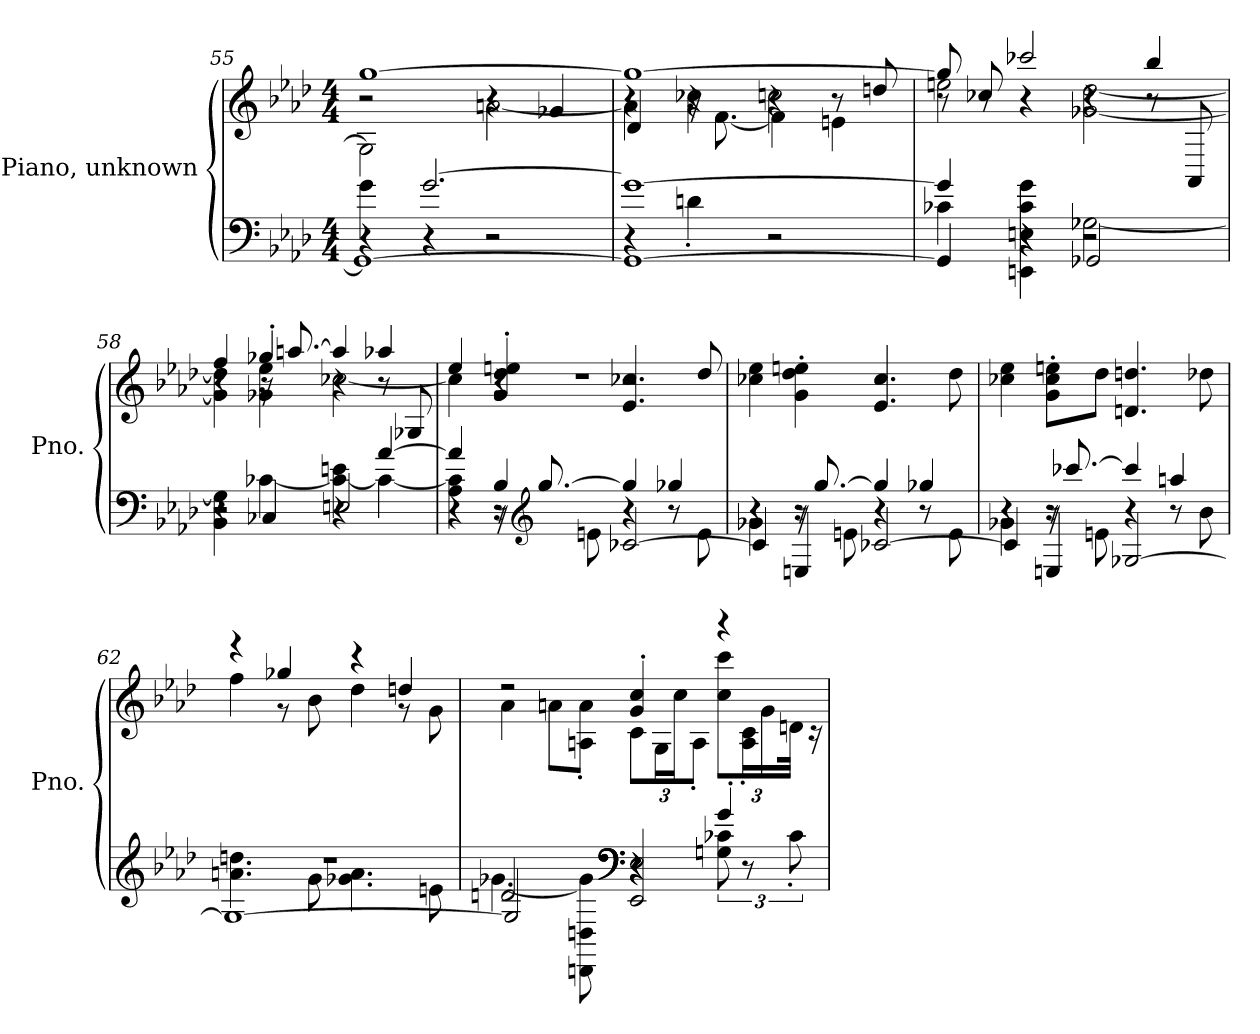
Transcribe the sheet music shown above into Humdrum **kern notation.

**kern	**kern
*part1	*part1
*staff2	*staff1
*I"Piano, unknown	*
*I'Pno.	*
*clefF4	*clefG2
*k[b-e-a-d-]	*k[b-e-a-d-]
*M4/4	*M4/4
=55	=55
*^	*^
*	*^	*	*^
4r	4g\	1GG_	[1gg	2G\]	2r
[2.g/	4r	.	.	.	.
.	2r	.	.	[2an\	4r
.	.	.	.	.	4g-X/
=56	=56	=56	=56	=56	=56
*	*	*	*	*	*^
1g_	4r	1GG_	1gg_	4a\]	4d-/	4r
.	4dn'\	.	.	4cc-X\	4r	16r
.	.	.	.	.	.	[8.f\
.	2r	.	.	2ccn\	4r	4f\]
.	.	.	.	.	8r	4en\
.	.	.	.	.	8ddn/	.
*	*	*	*	*	*v	*v
!!LO:LB:g=z
=57	=57	=57	=57	=57	=57
4g/]	4c-X\	4GG/]	8gg/]	2een\	8r
.	.	.	8r	.	8cc-X/
4r	4EEn\ 4En\ 4c-\ 4g\	4r	2ccc-X/	.	4r
2r	[2G-X\	2GG-X/	.	[2g-X\ [2dd-\	4r
.	.	.	4bb-/	.	8r
.	.	.	.	.	8AA-/
=58	=58	=58	=58	=58	=58
2r	4BB-\ 4G-\]	4r	4r	4g-\] 4dd-\]	4ff/
.	[4c-X\	4C-X/	16r	4g-X\ 4ee-\	4gg-X'/
.	.	.	[8.aan/	.	.
4r	4c-\_ 4en\	2En/	4aa/]	[2cc-X\	4r
[4a-/	4c-\_	.	4aa-X/	.	8r
.	.	.	.	.	8G-X/
=59	=59	=59	=59	=59	=59
4a-/]	4A-\ 4c-\]	4r	1r	4cc-\]	4ee-/
16r	8r	4B-/	.	4r	4g/' 4dd-/' 4een/'
*clefG2	*	*	*	*	*
[8.gg/	.	.	.	.	.
.	8en\	.	.	.	.
4gg/]	4r	[2c-X/	.	2r	4.e-/ 4.cc-X/
4gg-X/	8r	.	.	.	.
.	8e\	.	.	.	8dd-/
*	*	*	*v	*v	*v
!!LO:PB:g=z
=60	=60	=60	=60
4r	4g-X\	4c-/]	4cc-X\ 4ee-\
16r	8r	4En/	4g\' 4dd-\' 4een\'
[8.gg/	.	.	.
.	8en\	.	.
4gg/]	4r	[2c-X/	4.e-/ 4.cc-/
4gg-X/	8r	.	.
.	8e\	.	8dd-\
=61	=61	=61	=61
4r	4g-X\	4c-/]	4cc-X\ 4ee-\
16r	8r	4En/	8g\' 8cc-\' 8een\'L
[8.ccc-X/	.	.	.
.	8en\	.	8dd-\J
4ccc-/]	4r	[2G-X/	4.dn/ 4.ddn/
4aan/	8r	.	.
.	8b-\	.	8dd-X\
=62	=62	=62	=62
*	*	*	*^
1r	4.an\ 4.ddn\	1G-_	4r	4ff\
.	.	.	4gg-X/	8r
.	8g\	.	.	8b-\
.	4.g-X\ 4.a\	.	4r	4dd-\
.	.	.	4ddn/	8r
.	8en\	.	.	8g\
!!LO:LB:g=z	!!
=63	=63	=63	=63	=63
2dn/	[4.g-X\	2G-/]	2r	4a-\
.	.	.	.	8an\L
.	8DDn\ 8Dn\ 8g-\]	.	.	8An\' 8a\'J
*clefF4	*	*	*	*
*	*	*	*	*Xbrackettup
2EE-/ 2E-/	4r	4r	4g/' 4cc/'	12c\L
.	.	.	.	24G\L
.	.	.	.	24cc\J
.	.	.	.	12A'\J
.	12Gn\ 12c-X\	4g-'/	4r	12cc\ 12ccc\L
.	12r	.	.	24A\' 24c\'L
.	.	.	.	24g\
.	12c-'\	.	.	48dn\JJk
.	.	.	.	16r
*v	*v	*v	*	*
*	*v	*v
=	=
*-	*-
